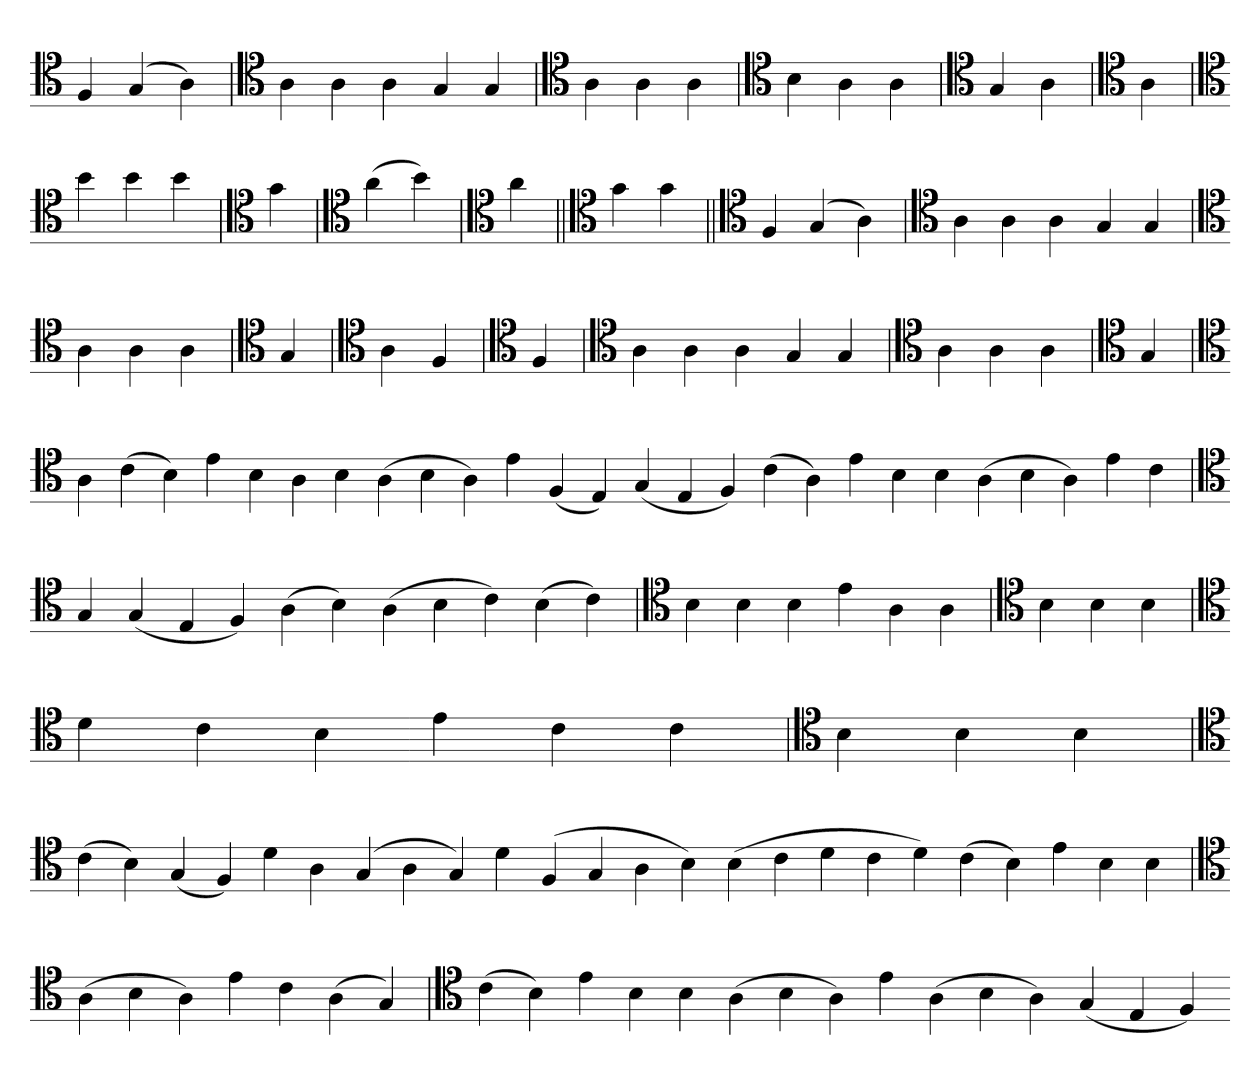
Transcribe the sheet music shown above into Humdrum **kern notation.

**kern
*part1
*staff1
*clefC4
=
4F
(4G
4A)
=
*clefC4
4A
4A
4A
4G
4G
=`
*clefC4
4A
4A
4A
=
*clefC4
4B
4A
4A
=
*clefC4
4G
4A
=
*clefC4
4A
=
*clefC4
4b
4b
4b
=
*clefC4
4g
=
*clefC4
(4a
4b)
=
*clefC4
4a
=||
*clefC4
4g
4g
=||
*clefC4
4F
(4G
4A)
=
*clefC4
4A
4A
4A
4G
4G
=`
*clefC4
4A
4A
4A
=
*clefC4
4G
=
*clefC4
4A
4F
=
*clefC4
4F
=
*clefC4
4A
4A
4A
4G
4G
=`
*clefC4
4A
4A
4A
=
*clefC4
4G
=
*clefC4
4A
(4c
4B)
4e
4B
4A
4B
(4A
4B
4A)
4e
(4F
4E)
(4G
4E
4F)
(4c
4A)
4e
4B
4B
(4A
4B
4A)
4e
4c
=`
*clefC4
4G
(4G
4E
4F)
(4A
4B)
(4A
4B
4c)
(4B
4c)
=
*clefC4
4B
4B
4B
4e
4A
4A
=`
*clefC4
4B
4B
4B
=
*clefC4
4d
4c
4B
4e
4c
4c
=
*clefC4
4B
4B
4B
=
*clefC4
(4c
4B)
(4G
4F)
4d
4A
(4G
4A
4G)
4d
(4F
4G
4A
4B)
(4B
4c
4d
4c
4d)
(4c
4B)
4e
4B
4B
=`
*clefC4
(4A
4B
4A)
4e
4c
(4A
4G)
=`
*clefC4
(4c
4B)
4e
4B
4B
(4A
4B
4A)
4e
(4A
4B
4A)
(4G
4E
4F)
=-
*-
